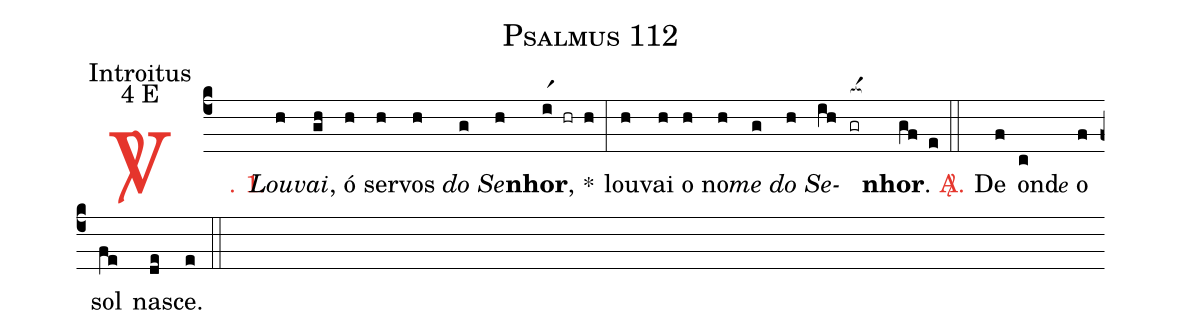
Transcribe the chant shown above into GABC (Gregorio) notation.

name: Psalmus 112;
office-part: Introitus;
mode: 4;
mode-differentia: E;
%%
(c4)

<c><sp>V/</sp>. 1.</c>() <i>Lou</i>(h)<i>vai</i>,(gh) ó(h) ser(h)vos(h) <i>do</i>(g) <i>Se</i>(h)<b>nhor</b>,(ir1 hr h) *(:) lou(h)vai(h) o(h) no(h)<i>me</i>(g) <i>do</i>(h) <i>Se</i>(ih)<nlba>(gr[ocba:1{])<b>nhor</b>.</nlba>(gf[ocba:0}] e)

(::)

<nlba><c><sp>A/</sp>.</c>() De</nlba>(f) on(c)d<e>e</e> o(f) sol(fe) nas(de)ce.(e)

(::)
